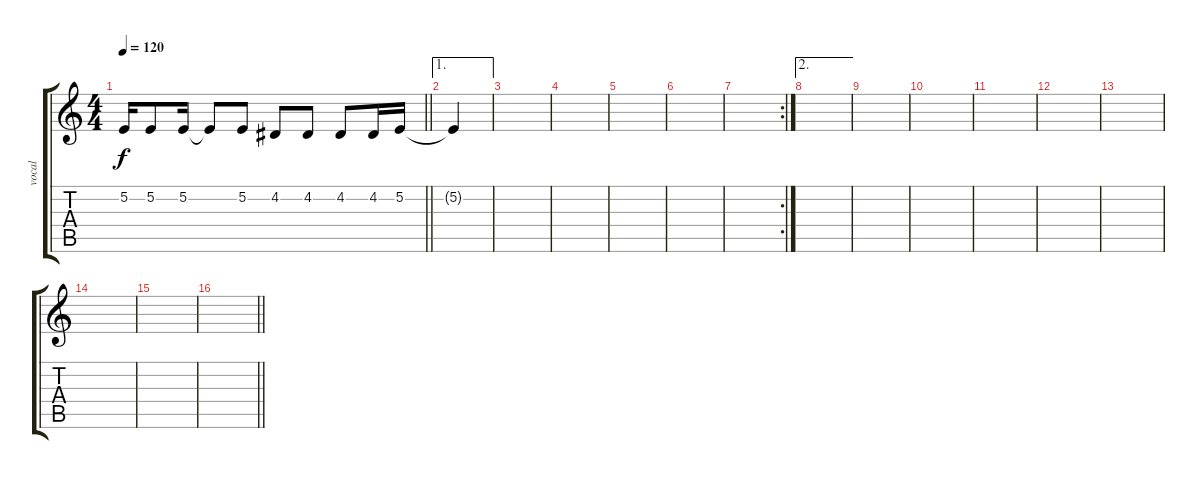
\track ("vocal" "vocal") {instrument oboe}
\staff {score tabs}
\tuning (E4 B3 G3 D3 A2 E2) {hide}
\ts (4 4)
\tempo 120
\clef g2
\barLineRight lightlight
\ks c
5.2.16{dy f} 5.2.8 5.2.16 5.2{t}.8 5.2.8 4.2.8 4.2.8 4.2.8 4.2.16 5.2.16 |
\ae 1
5.2{t}.4 |
|
|
|
|
\rc 2
|
\ae 2
|
|
|
|
|
|
|
|
\barLineRight lightlight
